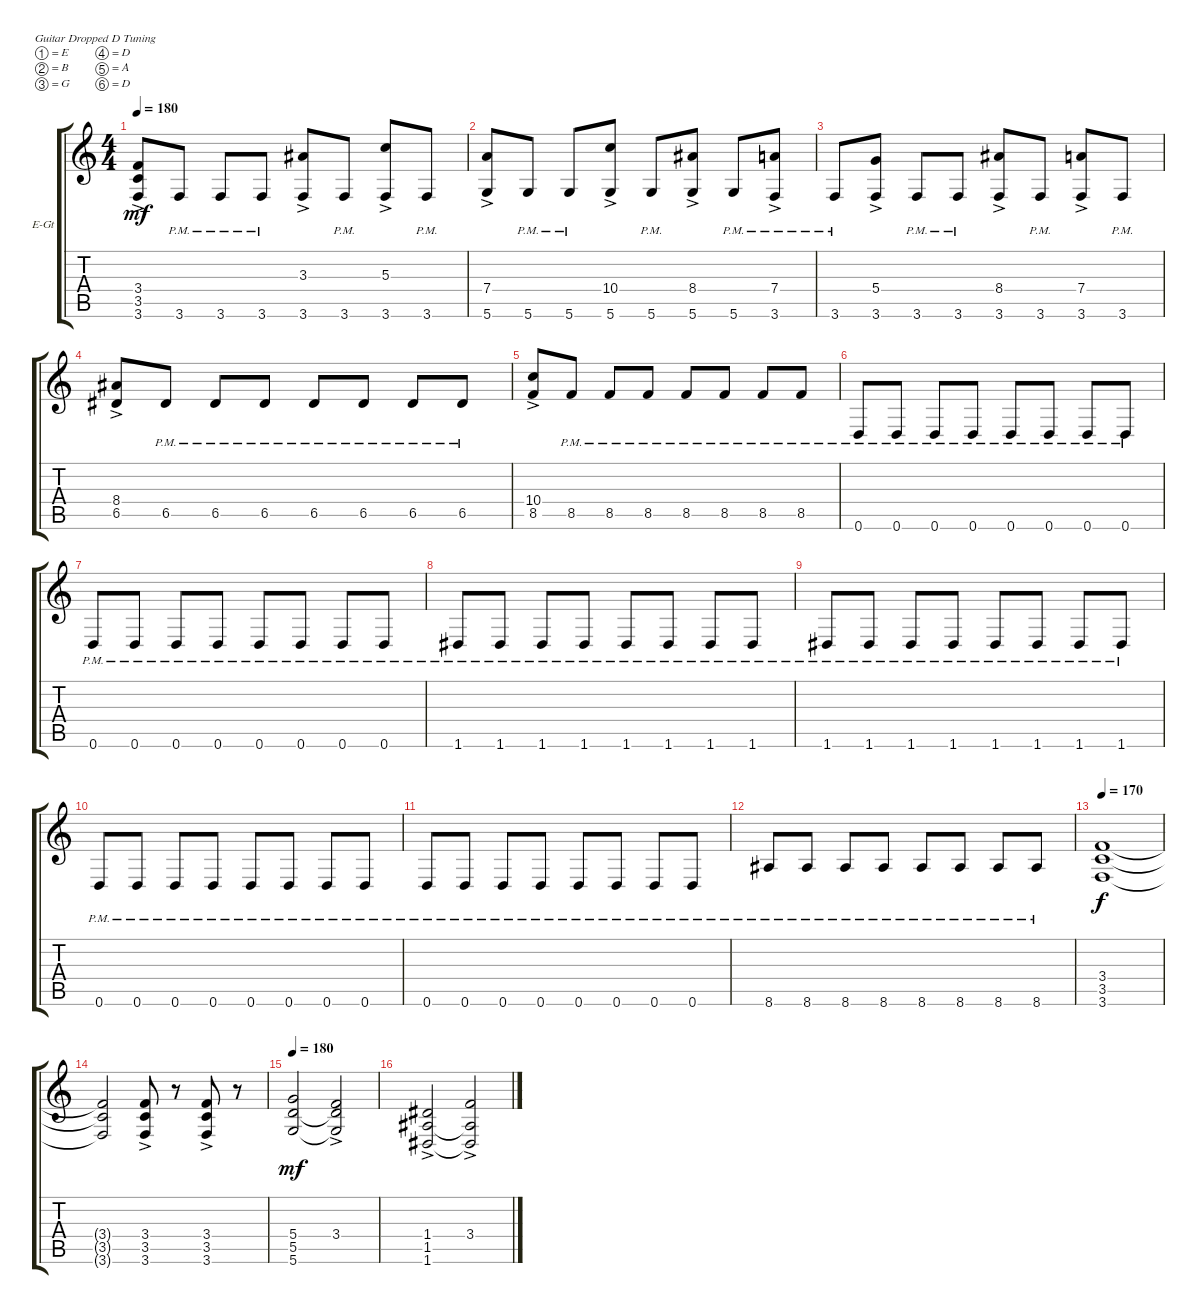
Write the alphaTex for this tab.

\defaultSystemsLayout 4
\bracketExtendMode groupsimilarinstruments
\firstSystemTrackNameOrientation horizontal
\otherSystemsTrackNameOrientation horizontal
\track ("Electric Guitar" "E-Gt") {instrument distortionguitar}
\staff {score tabs}
\tuning (E4 B3 G3 D3 A2 D2)
\ts (4 4)
\tempo 180
\clef g2
\ks c
(3.6{ac} 3.5{ac} 3.4{ac}).8{dy mf} 3.6{pm}.8 3.6{pm}.8 3.6{pm}.8 (3.6{ac} 3.3{ac}).8 3.6{pm}.8 (3.6{ac} 5.3{ac}).8 3.6{pm}.8 |
(5.6{ac} 7.4{ac}).8 5.6{pm}.8 5.6{pm}.8 (5.6{ac} 10.4{ac}).8 5.6{pm}.8 (5.6{ac} 8.4{ac}).8 5.6{pm}.8 (3.6{ac pm} 7.4{ac}).8 |
3.6{pm}.8 (3.6{ac} 5.4{ac}).8 3.6{pm}.8 3.6{pm}.8 (3.6{ac} 8.4{ac}).8 3.6{pm}.8 (3.6{ac} 7.4{ac}).8 3.6{pm}.8 |
(6.5{ac} 8.4{ac}).8 6.5{pm}.8 6.5{pm}.8 6.5{pm}.8 6.5{pm}.8 6.5{pm}.8 6.5{pm}.8 6.5{pm}.8 |
(8.5{ac} 10.4{ac}).8 8.5{pm}.8 8.5{pm}.8 8.5{pm}.8 8.5{pm}.8 8.5{pm}.8 8.5{pm}.8 8.5{pm}.8 |
0.6{pm}.8 0.6{pm}.8 0.6{pm}.8 0.6{pm}.8 0.6{pm}.8 0.6{pm}.8 0.6{pm}.8 0.6{pm}.8 |
0.6{pm}.8 0.6{pm}.8 0.6{pm}.8 0.6{pm}.8 0.6{pm}.8 0.6{pm}.8 0.6{pm}.8 0.6{pm}.8 |
1.6{pm}.8 1.6{pm}.8 1.6{pm}.8 1.6{pm}.8 1.6{pm}.8 1.6{pm}.8 1.6{pm}.8 1.6{pm}.8 |
1.6{pm}.8 1.6{pm}.8 1.6{pm}.8 1.6{pm}.8 1.6{pm}.8 1.6{pm}.8 1.6{pm}.8 1.6{pm}.8 |
0.6{pm}.8 0.6{pm}.8 0.6{pm}.8 0.6{pm}.8 0.6{pm}.8 0.6{pm}.8 0.6{pm}.8 0.6{pm}.8 |
0.6{pm}.8 0.6{pm}.8 0.6{pm}.8 0.6{pm}.8 0.6{pm}.8 0.6{pm}.8 0.6{pm}.8 0.6{pm}.8 |
8.6{pm}.8 8.6{pm}.8 8.6{pm}.8 8.6{pm}.8 8.6{pm}.8 8.6{pm}.8 8.6{pm}.8 8.6{pm}.8 |
\tempo (170 0.0125)
(3.6 3.5 3.4).1{dy f} |
(3.6{t} 3.5{t} 3.4{t}).2 (3.6 3.5 3.4{ac}).8 r.8 (3.6 3.4{ac} 3.5).8 r.8 |
\tempo (180 0.00625)
(5.6 5.5 5.4).2{dy mf} (5.6{t} 5.5{t} 3.4{ac}).2 |
(1.6 1.5 1.4{ac}).2 (1.6{t} 1.5{t} 3.4{ac}).2
